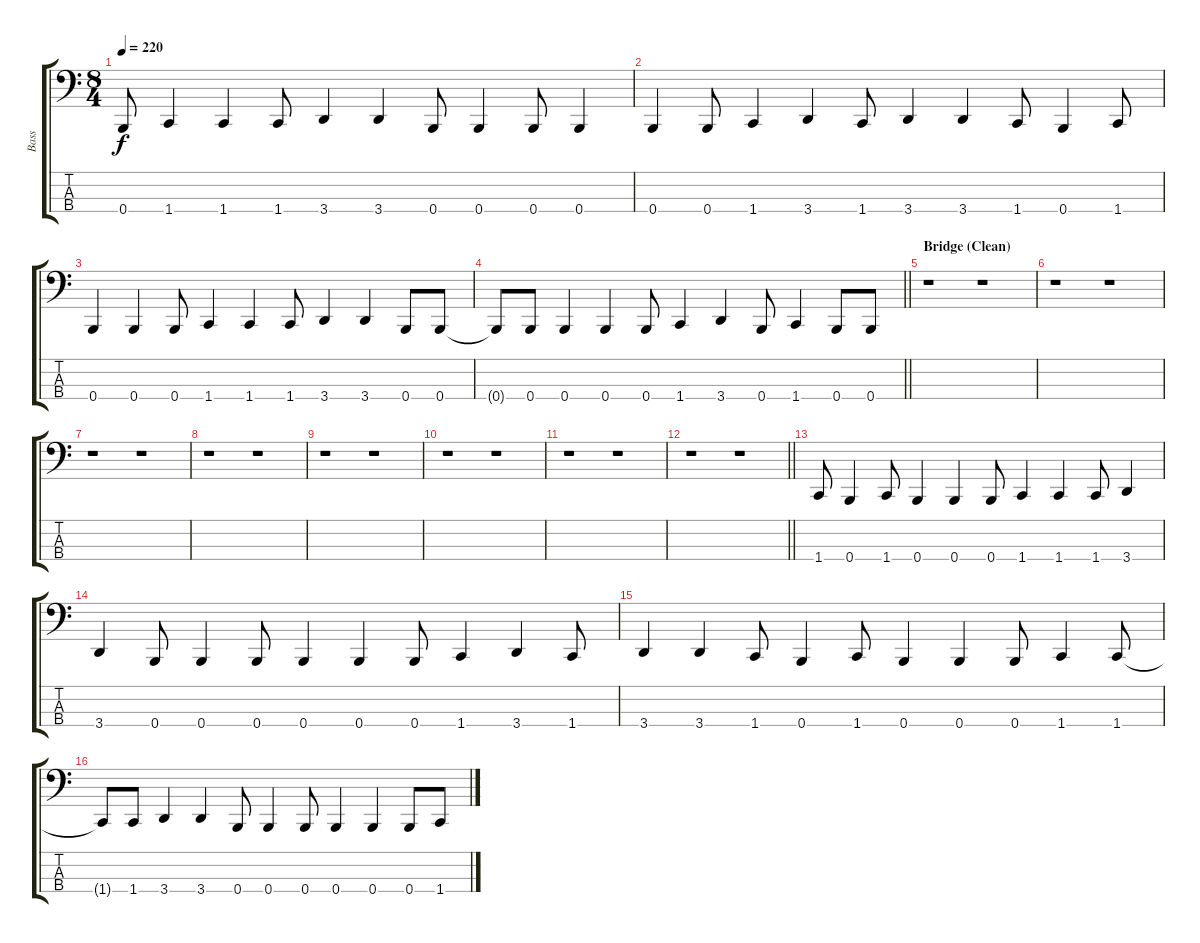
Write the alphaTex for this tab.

\track ("Bass" "Bass") {instrument distortionguitar}
\staff {score tabs}
\tuning (E2 B1 Gb1 B0) {hide}
\ts (8 4)
\tempo 220
\clef f4
\ks c
0.4.8{dy f} 1.4.4 1.4.4 1.4.8 3.4.4 3.4.4 0.4.8 0.4.4 0.4.8 0.4.4 |
0.4.4 0.4.8 1.4.4 3.4.4 1.4.8 3.4.4 3.4.4 1.4.8 0.4.4 1.4.8 |
0.4.4 0.4.4 0.4.8 1.4.4 1.4.4 1.4.8 3.4.4 3.4.4 0.4.8 0.4.8 |
\barLineRight lightlight
0.4{t}.8 0.4.8 0.4.4 0.4.4 0.4.8 1.4.4 3.4.4 0.4.8 1.4.4 0.4.8 0.4.8 |
\section ("" "Bridge (Clean)")
r.1 r.1 |
r.1 r.1 |
r.1 r.1 |
r.1 r.1 |
r.1 r.1 |
r.1 r.1 |
r.1 r.1 |
\barLineRight lightlight
r.1 r.1 |
1.4.8 0.4.4 1.4.8 0.4.4 0.4.4 0.4.8 1.4.4 1.4.4 1.4.8 3.4.4 |
3.4.4 0.4.8 0.4.4 0.4.8 0.4.4 0.4.4 0.4.8 1.4.4 3.4.4 1.4.8 |
3.4.4 3.4.4 1.4.8 0.4.4 1.4.8 0.4.4 0.4.4 0.4.8 1.4.4 1.4.8 |
1.4{t}.8 1.4.8 3.4.4 3.4.4 0.4.8 0.4.4 0.4.8 0.4.4 0.4.4 0.4.8 1.4.8
